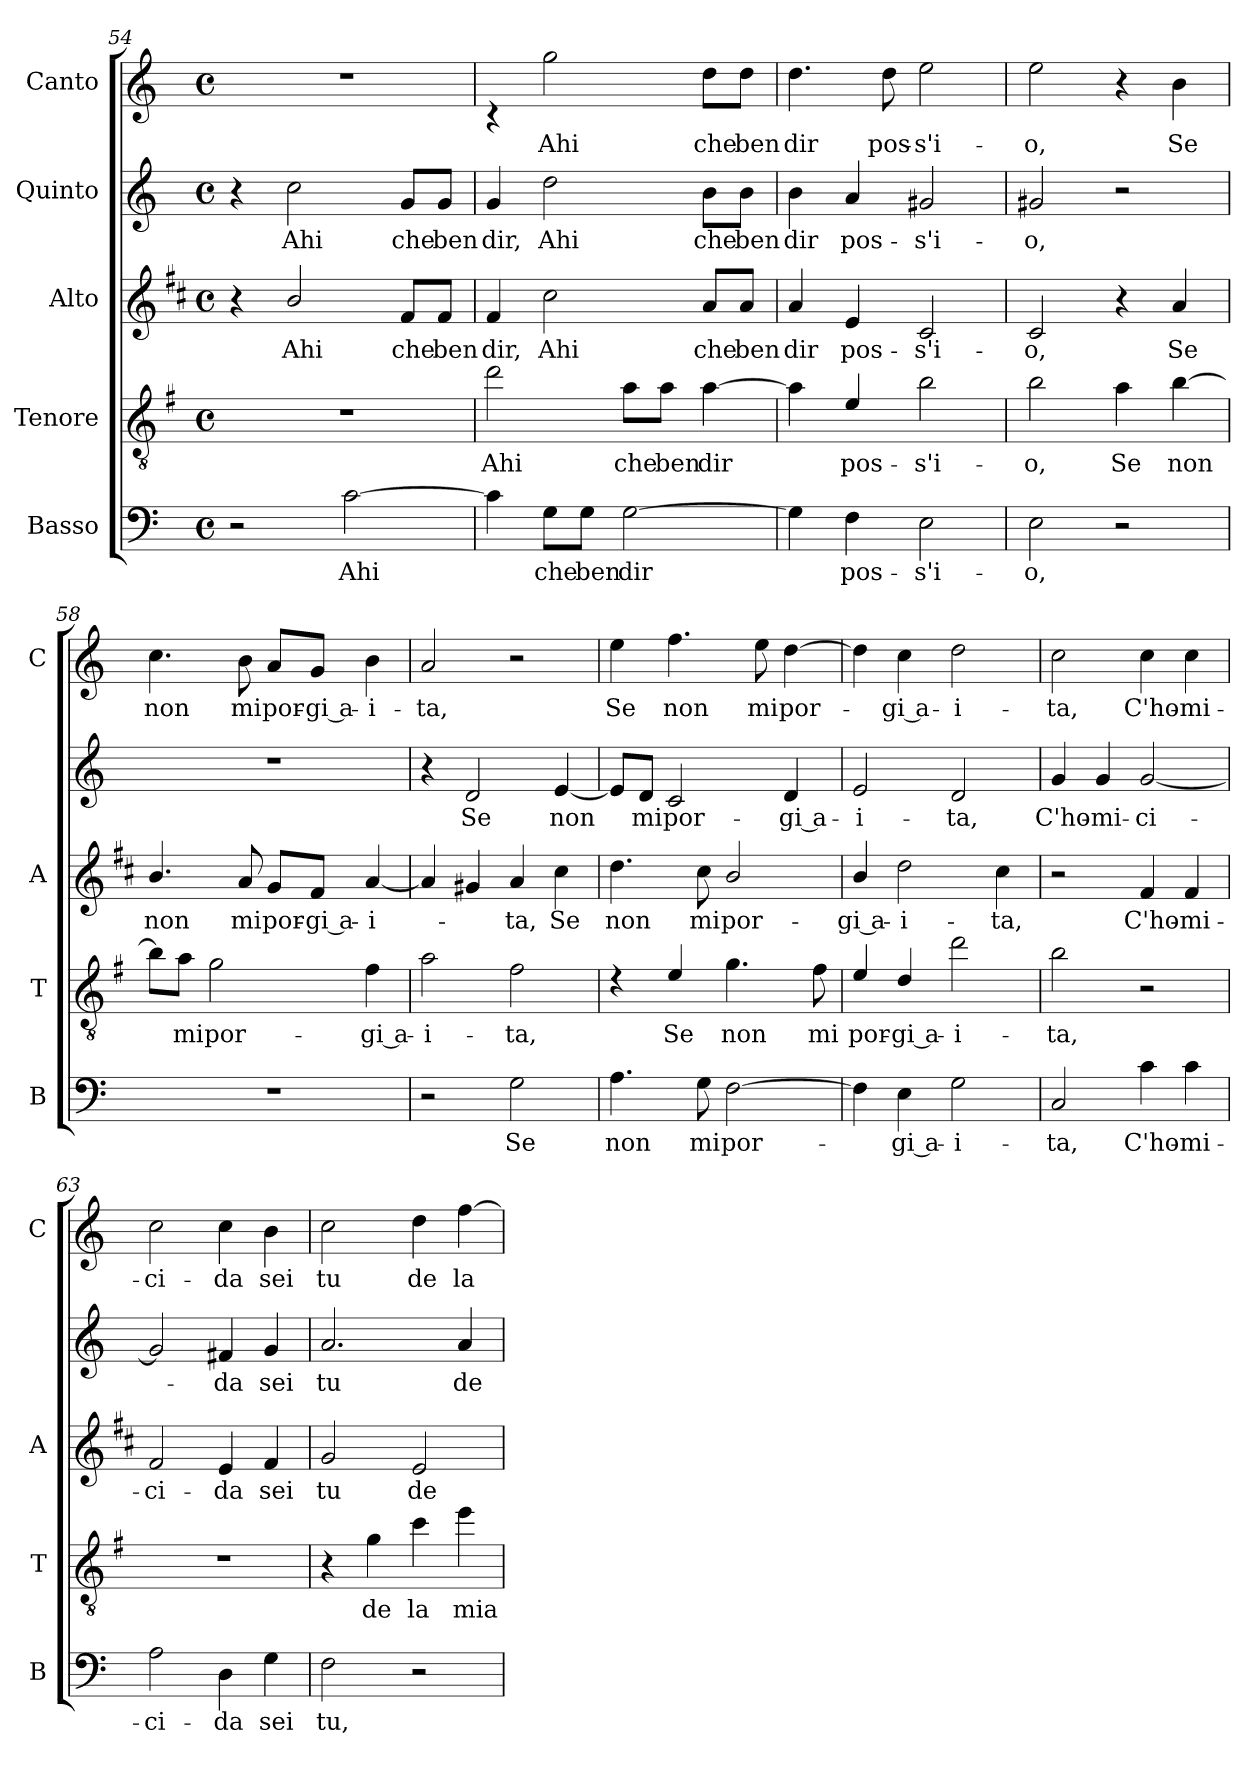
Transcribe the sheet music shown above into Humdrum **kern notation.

**kern	**text	**kern	**text	**kern	**text	**kern	**text	**kern	**text
*part5	*part5	*part4	*part4	*part3	*part3	*part2	*part2	*part1	*part1
*staff5	*staff5	*staff4	*staff4	*staff3	*staff3	*staff2	*staff2	*staff1	*staff1
*I"Basso	*	*I"Tenore	*	*I"Alto	*	*I"Quinto	*	*I"Canto	*
*I'B	*	*I'T	*	*I'A	*	*	*	*I'C	*
*clefF4	*	*clefGv2	*	*clefG2	*	*clefG2	*	*clefG2	*
*	*	*ITrd4c7	*	*ITrd1c2	*	*	*	*	*
*k[]	*	*k[]	*	*k[]	*	*k[]	*	*k[]	*
*C:	*	*C:	*	*C:	*	*C:	*	*C:	*
*M4/4	*	*M4/4	*	*M4/4	*	*M4/4	*	*M4/4	*
*met(c)	*	*met(c)	*	*met(c)	*	*met(c)	*	*met(c)	*
=54	=54	=54	=54	=54	=54	=54	=54	=54	=54
2r	.	1r	.	4r	.	4r	.	1r	.
!	!	!	!	!	!LO:LY:b	!	!LO:LY:b	!	!
.	.	.	.	2a/	Ahi	2cc\	Ahi	.	.
!	!LO:LY:b	!	!	!	!	!	!	!	!
[2c\	Ahi	.	.	.	.	.	.	.	.
!	!	!	!	!	!LO:LY:b	!	!LO:LY:b	!	!
.	.	.	.	8e/L	che	8g/L	che	.	.
!	!	!	!	!	!LO:LY:b	!	!LO:LY:b	!	!
.	.	.	.	8e/J	ben	8g/J	ben	.	.
!!LO:PB:g=z
=55	=55	=55	=55	=55	=55	=55	=55	=55	=55
!	!	!	!LO:LY:b	!	!LO:LY:b	!	!LO:LY:b	!	!
4c\]	.	2g\	Ahi	4e/	dir,	4g/	dir,	4rc	.
!	!LO:LY:b	!	!	!	!LO:LY:b	!	!LO:LY:b	!	!LO:LY:b
8G\L	che	.	.	2b\	Ahi	2dd\	Ahi	2gg\	Ahi
!	!LO:LY:b	!	!	!	!	!	!	!	!
8G\J	ben	.	.	.	.	.	.	.	.
!	!LO:LY:b	!	!LO:LY:b	!	!	!	!	!	!
[2G\	dir	8d\L	che	.	.	.	.	.	.
!	!	!	!LO:LY:b	!	!	!	!	!	!
.	.	8d\J	ben	.	.	.	.	.	.
!	!	!	!LO:LY:b	!	!LO:LY:b	!	!LO:LY:b	!	!LO:LY:b
.	.	[4d\	dir	8g/L	che	8b\L	che	8dd\L	che
!	!	!	!	!	!LO:LY:b	!	!LO:LY:b	!	!LO:LY:b
.	.	.	.	8g/J	ben	8b\J	ben	8dd\J	ben
=56	=56	=56	=56	=56	=56	=56	=56	=56	=56
!	!	!	!	!	!LO:LY:b	!	!LO:LY:b	!	!LO:LY:b
4G\]	.	4d\]	.	4g/	dir	4b\	dir	4.dd\	dir
!	!LO:LY:b	!	!LO:LY:b	!	!LO:LY:b	!	!LO:LY:b	!	!
4F\	pos-	4A/	pos-	4d/	pos-	4a/	pos-	.	.
!	!	!	!	!	!	!	!	!	!LO:LY:b
.	.	.	.	.	.	.	.	8dd\	pos-
!	!LO:LY:b	!	!LO:LY:b	!	!LO:LY:b	!	!LO:LY:b	!	!LO:LY:b
2E\	-s'i-	2e\	-s'i-	2B/	-s'i-	2g#X/	-s'i-	2ee\	-s'i-
=57	=57	=57	=57	=57	=57	=57	=57	=57	=57
!	!LO:LY:b	!	!LO:LY:b	!	!LO:LY:b	!	!LO:LY:b	!	!LO:LY:b
2E\	-o,	2e\	-o,	2B/	-o,	2g#X/	-o,	2ee\	-o,
!	!	!	!LO:LY:b	!	!	!	!	!	!
2r	.	4d\	Se	4r	.	2r	.	4r	.
!	!	!	!LO:LY:b	!	!LO:LY:b	!	!	!	!LO:LY:b
.	.	[4e\	non	4g/	Se	.	.	4b\	Se
=58	=58	=58	=58	=58	=58	=58	=58	=58	=58
!	!	!	!	!	!LO:LY:b	!	!	!	!LO:LY:b
1r	.	8e\L]	.	4.a/	non	1r	.	4.cc\	non
!	!	!	!LO:LY:b	!	!	!	!	!	!
.	.	8d\J	mi	.	.	.	.	.	.
!	!	!	!LO:LY:b	!	!	!	!	!	!
.	.	2c\	por-	.	.	.	.	.	.
!	!	!	!	!	!LO:LY:b	!	!	!	!LO:LY:b
.	.	.	.	8g/	mi	.	.	8b\	mi
!	!	!	!	!	!LO:LY:b	!	!	!	!LO:LY:b
.	.	.	.	8f/L	por-	.	.	8a/L	por-
!	!	!	!	!	!LO:LY:b	!	!	!	!LO:LY:b
.	.	.	.	8e/J	-gi a-	.	.	8g/J	-gi a-
!	!	!	!LO:LY:b	!	!LO:LY:b	!	!	!	!LO:LY:b
.	.	4B\	-gi a-	[4g/	-i-	.	.	4b\	-i-
=59	=59	=59	=59	=59	=59	=59	=59	=59	=59
!	!	!	!LO:LY:b	!	!	!	!	!	!LO:LY:b
2r	.	2d\	-i-	4g/]	.	4r	.	2a/	-ta,
!	!	!	!	!	!	!	!LO:LY:b	!	!
.	.	.	.	4f#X/	.	2d/	Se	.	.
!	!LO:LY:b	!	!LO:LY:b	!	!LO:LY:b	!	!	!	!
2G\	Se	2B\	-ta,	4g/	-ta,	.	.	2r	.
!	!	!	!	!	!LO:LY:b	!	!LO:LY:b	!	!
.	.	.	.	4b\	Se	[4e/	non	.	.
!!LO:LB:g=z
=60	=60	=60	=60	=60	=60	=60	=60	=60	=60
!	!LO:LY:b	!	!	!	!LO:LY:b	!	!	!	!LO:LY:b
4.A\	non	4rc	.	4.cc\	non	8e/L]	.	4ee\	Se
!	!	!	!	!	!	!	!LO:LY:b	!	!
.	.	.	.	.	.	8d/J	mi	.	.
!	!	!	!LO:LY:b	!	!	!	!LO:LY:b	!	!LO:LY:b
.	.	4A/	Se	.	.	2c/	por-	4.ff\	non
!	!LO:LY:b	!	!	!	!LO:LY:b	!	!	!	!
8G\	mi	.	.	8b\	mi	.	.	.	.
!	!LO:LY:b	!	!LO:LY:b	!	!LO:LY:b	!	!	!	!
[2F\	por-	4.c\	non	2a/	por-	.	.	.	.
!	!	!	!	!	!	!	!	!	!LO:LY:b
.	.	.	.	.	.	.	.	8ee\	mi
!	!	!	!	!	!	!	!LO:LY:b	!	!LO:LY:b
.	.	.	.	.	.	4d/	-gi a-	[4dd\	por-
!	!	!	!LO:LY:b	!	!	!	!	!	!
.	.	8B\	mi	.	.	.	.	.	.
=61	=61	=61	=61	=61	=61	=61	=61	=61	=61
!	!	!	!LO:LY:b	!	!LO:LY:b	!	!LO:LY:b	!	!
4F\]	.	4A/	por-	4a/	-gi a-	2e/	-i-	4dd\]	.
!	!LO:LY:b	!	!LO:LY:b	!	!LO:LY:b	!	!	!	!LO:LY:b
4E\	-gi a-	4G/	-gi a-	2cc\	-i-	.	.	4cc\	-gi a-
!	!LO:LY:b	!	!LO:LY:b	!	!	!	!LO:LY:b	!	!LO:LY:b
2G\	-i-	2g\	-i-	.	.	2d/	-ta,	2dd\	-i-
!	!	!	!	!	!LO:LY:b	!	!	!	!
.	.	.	.	4b\	-ta,	.	.	.	.
=62	=62	=62	=62	=62	=62	=62	=62	=62	=62
!	!LO:LY:b	!	!LO:LY:b	!	!	!	!LO:LY:b	!	!LO:LY:b
2C/	-ta,	2e\	-ta,	2r	.	4g/	C'ho-	2cc\	-ta,
!	!	!	!	!	!	!	!LO:LY:b	!	!
.	.	.	.	.	.	4g/	-mi-	.	.
!	!LO:LY:b	!	!	!	!LO:LY:b	!	!LO:LY:b	!	!LO:LY:b
4c\	C'ho-	2r	.	4e/	C'ho-	[2g/	-ci-	4cc\	C'ho-
!	!LO:LY:b	!	!	!	!LO:LY:b	!	!	!	!LO:LY:b
4c\	-mi-	.	.	4e/	-mi-	.	.	4cc\	-mi-
=63	=63	=63	=63	=63	=63	=63	=63	=63	=63
!	!LO:LY:b	!	!	!	!LO:LY:b	!	!	!	!LO:LY:b
2A\	-ci-	1r	.	2e/	-ci-	2g/]	.	2cc\	-ci-
!	!LO:LY:b	!	!	!	!LO:LY:b	!	!LO:LY:b	!	!LO:LY:b
4D\	-da	.	.	4d/	-da	4f#X/	-da	4cc\	-da
!	!LO:LY:b	!	!	!	!LO:LY:b	!	!LO:LY:b	!	!LO:LY:b
4G\	sei	.	.	4e/	sei	4g/	sei	4b\	sei
=64	=64	=64	=64	=64	=64	=64	=64	=64	=64
!	!LO:LY:b	!	!	!	!LO:LY:b	!	!LO:LY:b	!	!LO:LY:b
2F\	tu,	4r	.	2f/	tu	2.a/	tu	2cc\	tu
!	!	!	!LO:LY:b	!	!	!	!	!	!
.	.	4c\	de	.	.	.	.	.	.
!	!	!	!LO:LY:b	!	!LO:LY:b	!	!	!	!LO:LY:b
2r	.	4f\	la	2d/	de	.	.	4dd\	de
!	!	!	!LO:LY:b	!	!	!	!LO:LY:b	!	!LO:LY:b
.	.	4a\	mia	.	.	4a/	de	[4ff\	la
=	=	=	=	=	=	=	=	=	=
*-	*-	*-	*-	*-	*-	*-	*-	*-	*-
